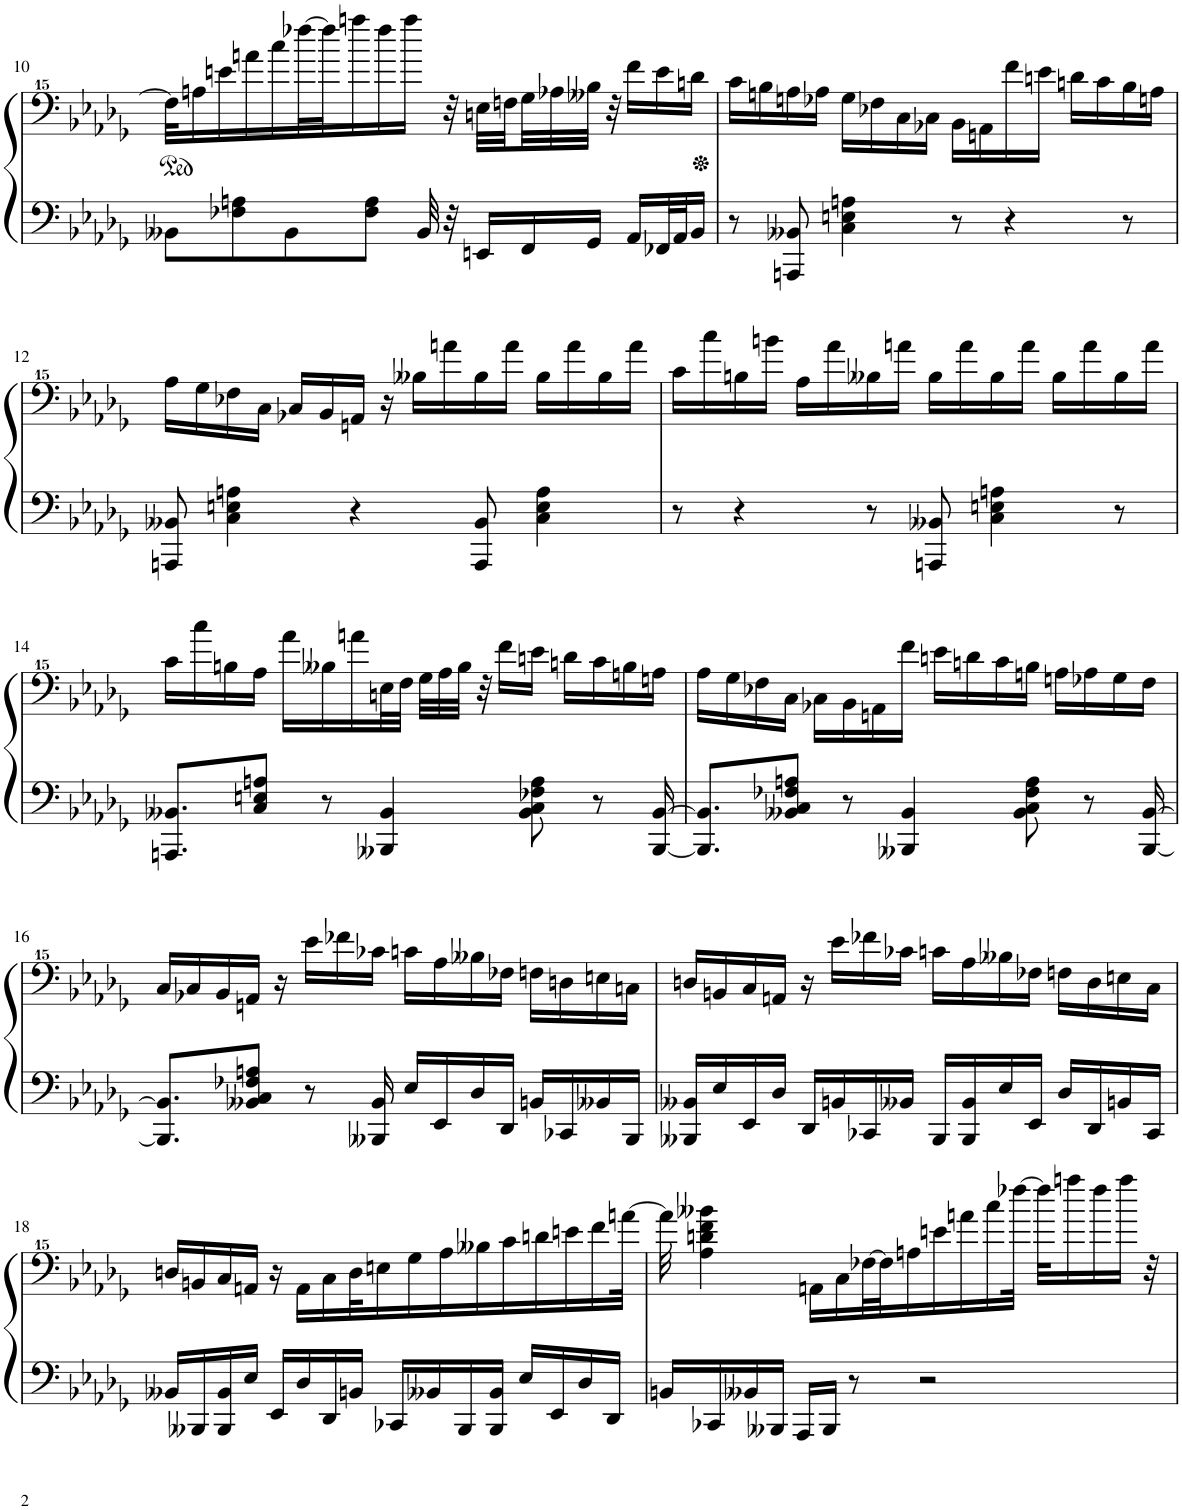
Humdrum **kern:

**kern	**kern
*part1	*part1
*staff2	*staff1
*I"Piano	*
*I'Pno.	*
!!LO:PB:g=z
*clefF4	*clefF^^4
*k[b-e-a-d-g-]	*k[b-e-a-d-g-]
*M4/4	*M4/4
*	*ped
=10	=10
8BB--X\L	32ff-\KLL]
.	16aan\
.	16eeen\
8F-X\ 8An\	.
.	16aaan\
.	16cccc\
8BB--\	.
.	[32ffff-X\L
.	32ffff-\J]
.	16aaaan\
8F-\ 8A\J	.
.	16ffff-\
.	16aaaa\JJ
32BB--/	.
32r	32r
16EEn/LL	32een\LLL
.	32ffn\
16FF/	32gg-\
.	32aa-X\
16GG-/JJ	32bb--X\JJJ
.	32r
16AA-/LL	16fff\LL
32FF-X/L	16eee\
32AA-/J	.
16BB--/JJ	16dddn\JJ
=11	=11
*	*Xped
8r	16ccc\LL
.	16bbn\
8AAAn/ 8BB--X/	16aan\
.	16aa-X\JJ
4C\ 4En\ 4An\	16gg-\LL
.	16ff-X\
.	16cc\
.	16cc-X\JJ
8r	16b-\LL
.	16an\
4r	16fff\
.	16eeen\JJ
.	16dddn\LL
.	16ccc\
8r	16bb\
.	16aan\JJ
!!LO:LB:g=z
=12	=12
8AAAn/ 8BB--X/	16aa-\LL
.	16gg-\
4C\ 4En\ 4An\	16ff-X\
.	16cc\JJ
.	16cc-X/LL
.	16b-/
4r	16an/JJ
.	16r
.	16bb--X\LL
.	16aaan\
8AAA/ 8BB--/	16bb--\
.	16aaa\JJ
4C\ 4E\ 4A\	16bb--\LL
.	16aaa\
.	16bb--\
.	16aaa\JJ
=13	=13
8r	16ccc\LL
.	16cccc\
4r	16bbn\
.	16bbbn\JJ
.	16aa-\LL
.	16aaa-\
8r	16bb--X\
.	16aaan\JJ
8AAAn/ 8BB--X/	16bb--\LL
.	16aaa\
4C\ 4En\ 4An\	16bb--\
.	16aaa\JJ
.	16bb--\LL
.	16aaa\
8r	16bb--\
.	16aaa\JJ
!!LO:LB:g=z
=14	=14
8.AAAn/ 8.BB--X/L	16ccc\LL
.	16cccc\
.	16bbn\
8C/ 8En/ 8An/J	16aa-\JJ
.	16aaa-\LL
8r	16bb--X\
.	16aaan\
4BBB--X/ 4BB--/	32een\L
.	32ff\JJJ
.	32gg-\LLL
.	32aa-\
.	32bb--\JJJ
.	32r
.	16fff\LL
8BB--\ 8C\ 8F-X\ 8A\	16eeen\JJ
.	16dddn\LL
8r	16ccc\
.	16bbn\
[16BBB--/ [16BB--/	16aan\JJ
=15	=15
8.BBB--/] 8.BB--/]L	16aa-\LL
.	16gg-\
.	16ff-X\
8BB--X/ 8C/ 8F-X/ 8An/J	16cc\JJ
.	16cc-X\LL
8r	16b-\
.	16an\
4BBB--X/ 4BB--/	16fff\JJ
.	16eeen\LL
.	16dddn\
.	16ccc\
8BB--\ 8C\ 8F-\ 8A\	16bbn\JJ
.	16aan\LL
8r	16aa-X\
.	16gg-\
[16BBB--/ [16BB--/	16ff-\JJ
!!LO:LB:g=z
=16	=16
8.BBB--/] 8.BB--/]L	16cc/LL
.	16cc-X/
.	16b-/
8BB--X/ 8C/ 8F-X/ 8An/J	16an/JJ
.	16r
8r	16eee-\LL
.	16fff-X\
16BBB--X/ 16BB--/	16ccc-X\JJ
16E-/LL	16cccn\LL
16EE-/	16aa-\
16D-/	16bb--X\
16DD-/JJ	16ff-X\JJ
16BBn/LL	16ffn\LL
16CC-X/	16ddn\
16BB--X/	16een\
16BBB--/JJ	16ccn\JJ
=17	=17
16BBB--X/ 16BB--X/LL	16ddn/LL
16E-/	16bn/
16EE-/	16cc/
16D-/JJ	16an/JJ
16DD-/LL	16r
16BBn/	16eee-\LL
16CC-X/	16fff-X\
16BB--X/JJ	16ccc-X\JJ
16BBB--/LL	16cccn\LL
16BBB--/ 16BB--/	16aa-\
16E-/	16bb--X\
16EE-/JJ	16ff-X\JJ
16D-/LL	16ffn\LL
16DD-/	16dd\
16BBn/	16een\
16CC-/JJ	16cc\JJ
!!LO:LB:g=z
=18	=18
16BB--X/LL	16ddn/LL
16BBB--X/	16bn/
16BBB--/ 16BB--/	16cc/
16E-/JJ	16an/JJ
16EE-/LL	16r
16D-/	16a\LL
16DD-/	16cc\
16BBn/JJ	32dd\K
.	16een\
16CC-X/LL	.
.	16gg-\
16BB--X/	.
.	16aa-\
16BBB--/	.
.	16bb--X\
16BBB--/ 16BB--/JJ	.
.	16ccc\
16E-/LL	.
.	16dddn\
16EE-/	.
.	16eeen\
16D-/	.
.	16fff\
16DD-/JJ	.
.	[32aaan\JJk
=19	=19
16BBn/LL	32aaa\]
.	4aa-\ 4dddn\ 4fff\ 4bbb--X\
16CC-X/	.
16BB--X/	.
16BBB--X/JJ	.
16AAA-/LL	.
.	16an\LL
16BBB--/JJ	.
.	16cc\
8r	.
.	[32ff-X\L
.	32ff-\J]
.	16aan\
2r	.
.	16eeen\
.	16aaan\
.	16cccc\
.	[32ffff-X\JJk
.	32ffff-\KLL]
.	16aaaan\
.	16ffff-\
.	16aaaa\JJ
.	32r
=	=
*-	*-
